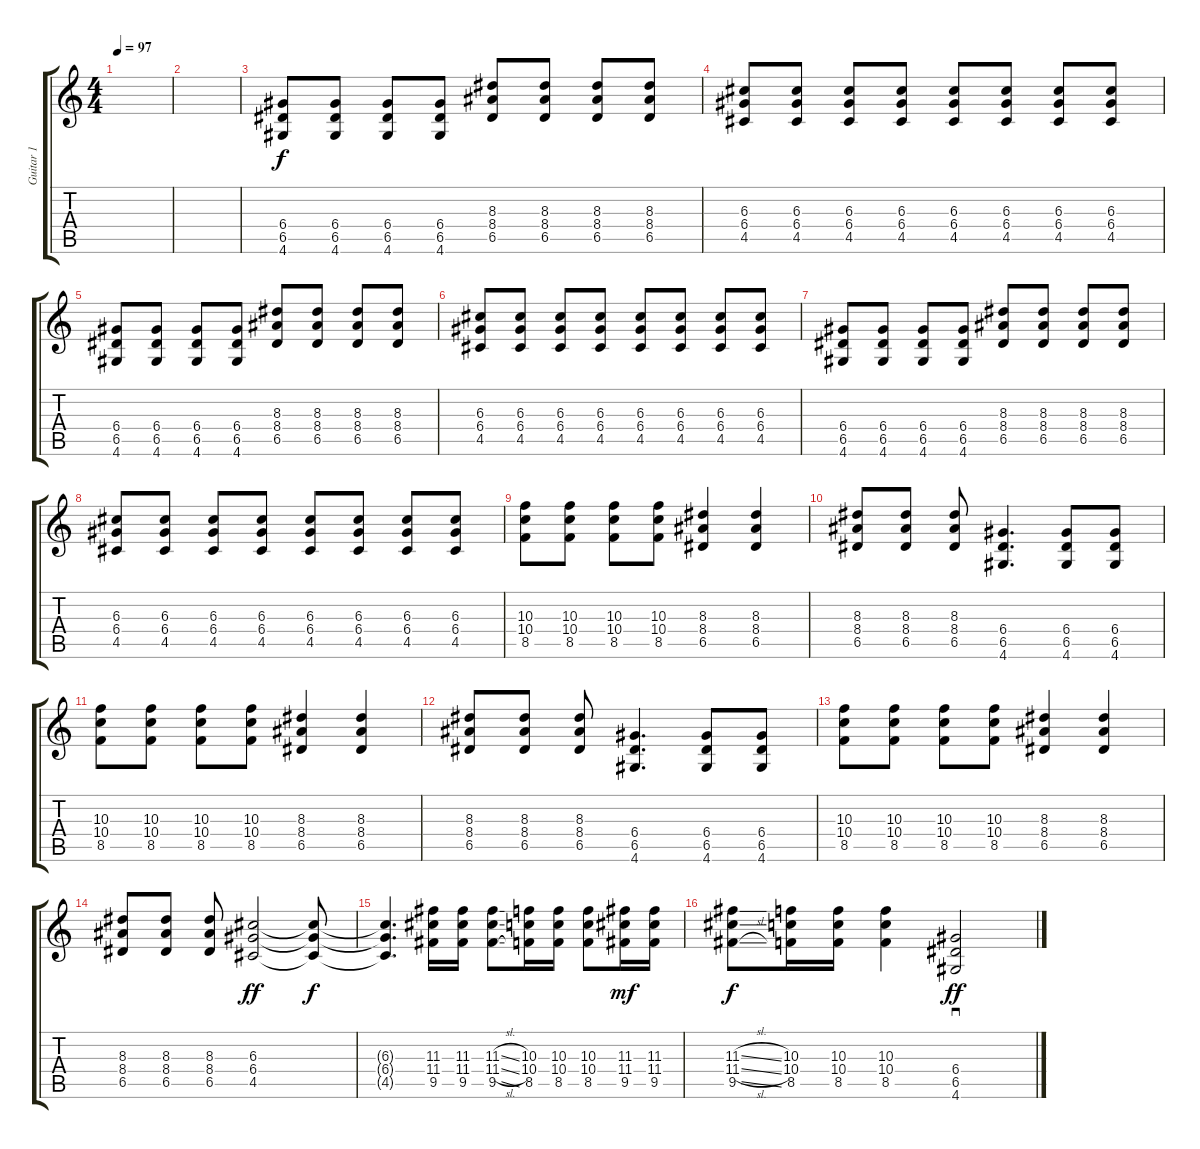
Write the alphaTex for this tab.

\track ("Guitar 1    Chris Collingwood" "Guitar 1  ") {instrument overdrivenguitar}
\staff {score tabs}
\tuning (E4 B3 G3 D3 A2 E2) {hide}
\ts (4 4)
\tempo 97
\clef g2
\ks c
|
|
(6.4 6.5 4.6).8 (6.4 6.5 4.6).8 (6.4 6.5 4.6).8 (6.4 6.5 4.6).8 (8.3 8.4 6.5).8 (8.3 8.4 6.5).8 (8.3 8.4 6.5).8 (8.3 8.4 6.5).8 |
(6.3 6.4 4.5).8 (6.3 6.4 4.5).8 (6.3 6.4 4.5).8 (6.3 6.4 4.5).8 (6.3 6.4 4.5).8 (6.3 6.4 4.5).8 (6.3 6.4 4.5).8 (6.3 6.4 4.5).8 |
(6.4 6.5 4.6).8 (6.4 6.5 4.6).8 (6.4 6.5 4.6).8 (6.4 6.5 4.6).8 (8.3 8.4 6.5).8 (8.3 8.4 6.5).8 (8.3 8.4 6.5).8 (8.3 8.4 6.5).8 |
(6.3 6.4 4.5).8 (6.3 6.4 4.5).8 (6.3 6.4 4.5).8 (6.3 6.4 4.5).8 (6.3 6.4 4.5).8 (6.3 6.4 4.5).8 (6.3 6.4 4.5).8 (6.3 6.4 4.5).8 |
(6.4 6.5 4.6).8 (6.4 6.5 4.6).8 (6.4 6.5 4.6).8 (6.4 6.5 4.6).8 (8.3 8.4 6.5).8 (8.3 8.4 6.5).8 (8.3 8.4 6.5).8 (8.3 8.4 6.5).8 |
(6.3 6.4 4.5).8 (6.3 6.4 4.5).8 (6.3 6.4 4.5).8 (6.3 6.4 4.5).8 (6.3 6.4 4.5).8 (6.3 6.4 4.5).8 (6.3 6.4 4.5).8 (6.3 6.4 4.5).8 |
(10.3 10.4 8.5).8 (10.3 10.4 8.5).8 (10.3 10.4 8.5).8 (10.3 10.4 8.5).8 (8.3 8.4 6.5).4 (8.3 8.4 6.5).4 |
(8.3 8.4 6.5).8 (8.3 8.4 6.5).8 (8.3 8.4 6.5).8 (6.4 6.5 4.6).4{d} (6.4 6.5 4.6).8 (6.4 6.5 4.6).8 |
(10.3 10.4 8.5).8 (10.3 10.4 8.5).8 (10.3 10.4 8.5).8 (10.3 10.4 8.5).8 (8.3 8.4 6.5).4 (8.3 8.4 6.5).4 |
(8.3 8.4 6.5).8 (8.3 8.4 6.5).8 (8.3 8.4 6.5).8 (6.4 6.5 4.6).4{d} (6.4 6.5 4.6).8 (6.4 6.5 4.6).8 |
(10.3 10.4 8.5).8 (10.3 10.4 8.5).8 (10.3 10.4 8.5).8 (10.3 10.4 8.5).8 (8.3 8.4 6.5).4 (8.3 8.4 6.5).4 |
(8.3 8.4 6.5).8 (8.3 8.4 6.5).8 (8.3 8.4 6.5).8 (6.3 6.4 4.5).2{dy ff} (6.3{t} 6.4{t} 4.5{t}).8{dy f} |
(6.3{t} 6.4{t} 4.5{t}).4{d} (11.3 11.4 9.5).16 (11.3 11.4 9.5).16 (11.3{sl} 11.4{sl} 9.5{sl}).8 (10.3 10.4 8.5).16 (10.3 10.4 8.5).16 (10.3 10.4 8.5).8 (11.3 11.4 9.5).16{dy mf} (11.3 11.4 9.5).16 |
(11.3{sl} 11.4{sl} 9.5{sl}).8{dy f} (10.3 10.4 8.5).16 (10.3 10.4 8.5).16 (10.3 10.4 8.5).4 (6.4 6.5 4.6).2{sd dy ff}
